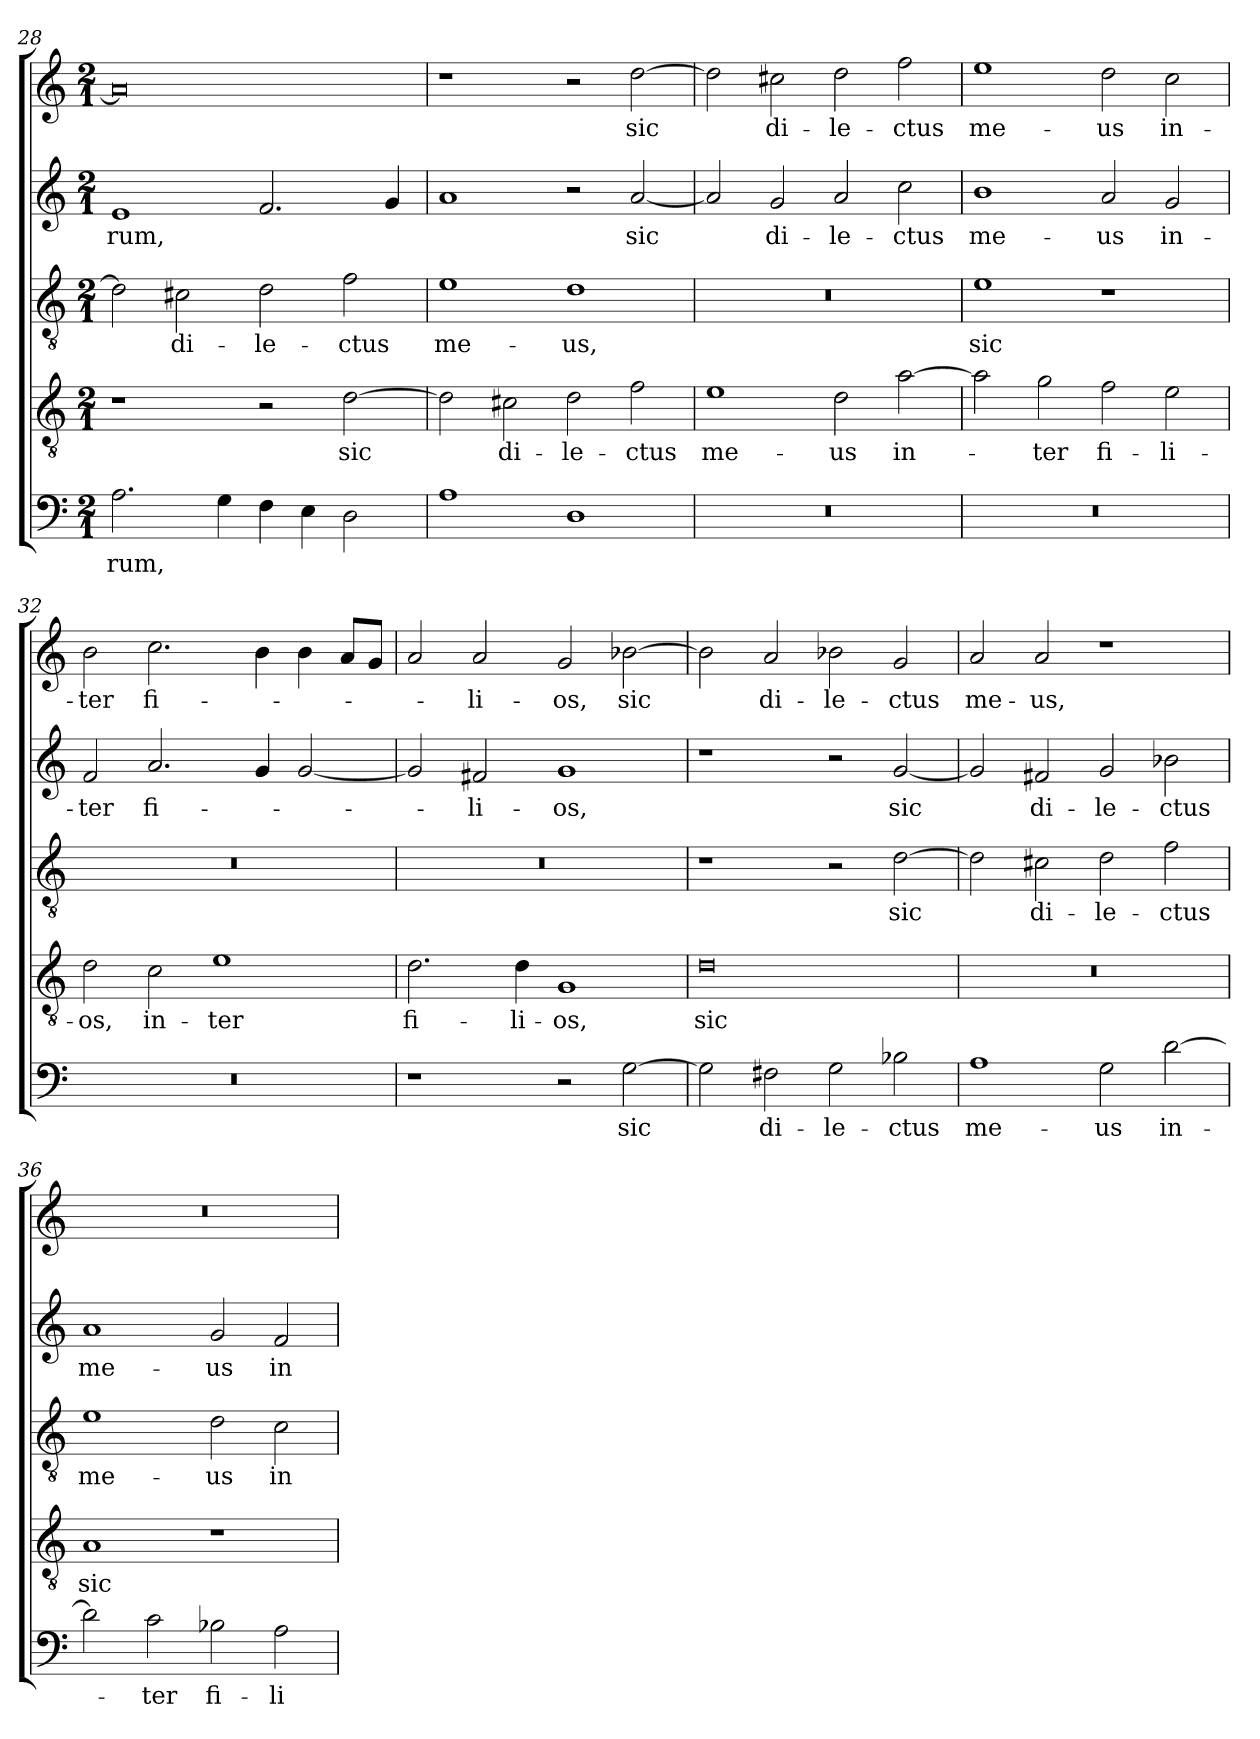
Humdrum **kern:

**kern	**text	**kern	**text	**kern	**text	**kern	**text	**kern	**text
*part5	*part5	*part4	*part4	*part3	*part3	*part2	*part2	*part1	*part1
*staff5	*staff5	*staff4	*staff4	*staff3	*staff3	*staff2	*staff2	*staff1	*staff1
*clefF4	*	*clefGv2	*	*clefGv2	*	*clefG2	*	*clefG2	*
*k[]	*	*k[]	*	*k[]	*	*k[]	*	*k[]	*
*C:	*	*C:	*	*C:	*	*C:	*	*C:	*
*M2/1	*	*M2/1	*	*M2/1	*	*M2/1	*	*M2/1	*
=28	=28	=28	=28	=28	=28	=28	=28	=28	=28
!	!LO:LY:b	!	!	!	!	!	!LO:LY:b	!	!
2.A\	-rum,	1r	.	2d\]	.	1e	-rum,	0a]	.
!	!	!	!	!	!LO:LY:b	!	!	!	!
.	.	.	.	2c#X\	di-	.	.	.	.
4G\	.	.	.	.	.	.	.	.	.
!	!	!	!	!	!LO:LY:b	!	!	!	!
4F\	.	2r	.	2d\	-le-	2.f/	.	.	.
4E\	.	.	.	.	.	.	.	.	.
!	!	!	!LO:LY:b	!	!LO:LY:b	!	!	!	!
2D\	.	[2d\	sic	2f\	-ctus	.	.	.	.
.	.	.	.	.	.	4g/	.	.	.
=29	=29	=29	=29	=29	=29	=29	=29	=29	=29
!	!	!	!	!	!LO:LY:b	!	!	!	!
1A	.	2d\]	.	1e	me-	1a	.	1r	.
!	!	!	!LO:LY:b	!	!	!	!	!	!
.	.	2c#X\	di-	.	.	.	.	.	.
!	!	!	!LO:LY:b	!	!LO:LY:b	!	!	!	!
1D	.	2d\	-le-	1d	-us,	2r	.	2r	.
!	!	!	!LO:LY:b	!	!	!	!LO:LY:b	!	!LO:LY:b
.	.	2f\	-ctus	.	.	[2a/	sic	[2dd\	sic
=30	=30	=30	=30	=30	=30	=30	=30	=30	=30
!	!	!	!LO:LY:b	!	!	!	!	!	!
0r	.	1e	me-	0r	.	2a/]	.	2dd\]	.
!	!	!	!	!	!	!	!LO:LY:b	!	!LO:LY:b
.	.	.	.	.	.	2g/	di-	2cc#X\	di-
!	!	!	!LO:LY:b	!	!	!	!LO:LY:b	!	!LO:LY:b
.	.	2d\	-us	.	.	2a/	-le-	2dd\	-le-
!	!	!	!LO:LY:b	!	!	!	!LO:LY:b	!	!LO:LY:b
.	.	[2a\	in-	.	.	2cc\	-ctus	2ff\	-ctus
!!LO:LB:g=z
=31	=31	=31	=31	=31	=31	=31	=31	=31	=31
!	!	!	!	!	!LO:LY:b	!	!LO:LY:b	!	!LO:LY:b
0r	.	2a\]	.	1e	sic	1b	me-	1ee	me-
!	!	!	!LO:LY:b	!	!	!	!	!	!
.	.	2g\	-ter	.	.	.	.	.	.
!	!	!	!LO:LY:b	!	!	!	!LO:LY:b	!	!LO:LY:b
.	.	2f\	fi-	1r	.	2a/	-us	2dd\	-us
!	!	!	!LO:LY:b	!	!	!	!LO:LY:b	!	!LO:LY:b
.	.	2e\	-li-	.	.	2g/	in-	2cc\	in-
=32	=32	=32	=32	=32	=32	=32	=32	=32	=32
!	!	!	!LO:LY:b	!	!	!	!LO:LY:b	!	!LO:LY:b
0r	.	2d\	-os,	0r	.	2f/	-ter	2b\	-ter
!	!	!	!LO:LY:b	!	!	!	!LO:LY:b	!	!LO:LY:b
.	.	2c\	in-	.	.	2.a/	fi-	2.cc\	fi-
!	!	!	!LO:LY:b	!	!	!	!	!	!
.	.	1e	-ter	.	.	.	.	.	.
.	.	.	.	.	.	4g/	.	4b\	.
.	.	.	.	.	.	[2g/	.	4b\	.
.	.	.	.	.	.	.	.	8a/L	.
.	.	.	.	.	.	.	.	8g/J	.
=33	=33	=33	=33	=33	=33	=33	=33	=33	=33
!	!	!	!LO:LY:b	!	!	!	!	!	!
1r	.	2.d\	fi-	0r	.	2g/]	.	2a/	.
!	!	!	!	!	!	!	!LO:LY:b	!	!LO:LY:b
.	.	.	.	.	.	2f#X/	-li-	2a/	-li-
!	!	!	!LO:LY:b	!	!	!	!	!	!
.	.	4d\	-li-	.	.	.	.	.	.
!	!	!	!LO:LY:b	!	!	!	!LO:LY:b	!	!LO:LY:b
2r	.	1G	-os,	.	.	1g	-os,	2g/	-os,
!	!LO:LY:b	!	!	!	!	!	!	!	!LO:LY:b
[2G\	sic	.	.	.	.	.	.	[2b-X\	sic
=34	=34	=34	=34	=34	=34	=34	=34	=34	=34
!	!	!	!LO:LY:b	!	!	!	!	!	!
2G\]	.	0d	sic	1r	.	1r	.	2b-\]	.
!	!LO:LY:b	!	!	!	!	!	!	!	!LO:LY:b
2F#X\	di-	.	.	.	.	.	.	2a/	di-
!	!LO:LY:b	!	!	!	!	!	!	!	!LO:LY:b
2G\	-le-	.	.	2r	.	2r	.	2b-\	-le-
!	!LO:LY:b	!	!	!	!LO:LY:b	!	!LO:LY:b	!	!LO:LY:b
2B-X\	-ctus	.	.	[2d\	sic	[2g/	sic	2g/	-ctus
=35	=35	=35	=35	=35	=35	=35	=35	=35	=35
!	!LO:LY:b	!	!	!	!	!	!	!	!LO:LY:b
1A	me-	0r	.	2d\]	.	2g/]	.	2a/	me-
!	!	!	!	!	!LO:LY:b	!	!LO:LY:b	!	!LO:LY:b
.	.	.	.	2c#X\	di-	2f#X/	di-	2a/	-us,
!	!LO:LY:b	!	!	!	!LO:LY:b	!	!LO:LY:b	!	!
2G\	-us	.	.	2d\	-le-	2g/	-le-	1r	.
!	!LO:LY:b	!	!	!	!LO:LY:b	!	!LO:LY:b	!	!
[2d\	in-	.	.	2f\	-ctus	2b-X\	-ctus	.	.
=36	=36	=36	=36	=36	=36	=36	=36	=36	=36
!	!	!	!LO:LY:b	!	!LO:LY:b	!	!LO:LY:b	!	!
2d\]	.	1A	sic	1e	me-	1a	me-	0r	.
!	!LO:LY:b	!	!	!	!	!	!	!	!
2c\	-ter	.	.	.	.	.	.	.	.
!	!LO:LY:b	!	!	!	!LO:LY:b	!	!LO:LY:b	!	!
2B-X\	fi-	1r	.	2d\	-us	2g/	-us	.	.
!	!LO:LY:b	!	!	!	!LO:LY:b	!	!LO:LY:b	!	!
2A\	-li-	.	.	2c\	in-	2f/	in-	.	.
=	=	=	=	=	=	=	=	=	=
*-	*-	*-	*-	*-	*-	*-	*-	*-	*-
